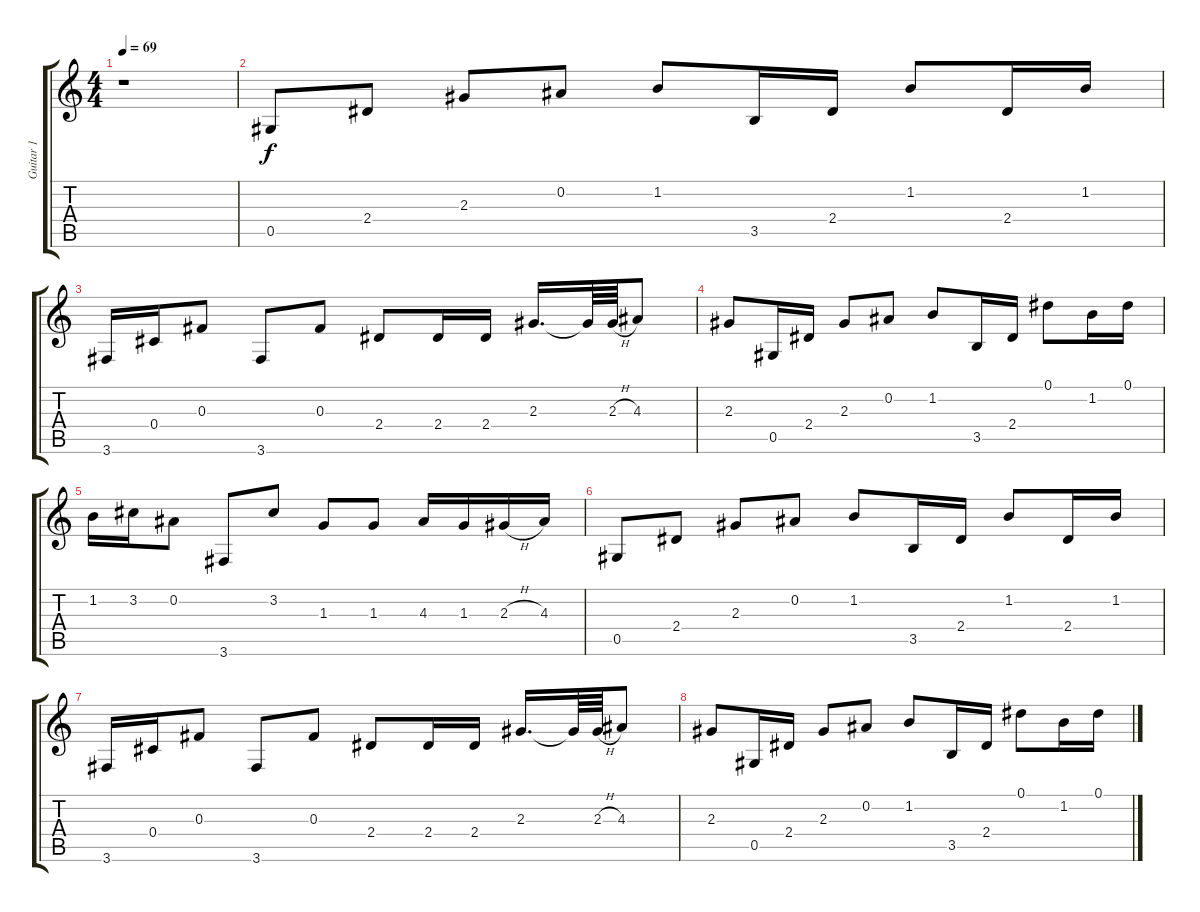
\track ("Guitar 1" "Guitar 1") {instrument acousticguitarsteel}
\staff {score tabs}
\tuning (Eb4 Bb3 Gb3 Db3 Ab2 Eb2) {hide}
\ts (4 4)
\tempo 69
\clef g2
\ks c
r.1{dy f} |
0.5.8 2.4.8 2.3.8 0.2.8 1.2.8 3.5.16 2.4.16 1.2.8 2.4.16 1.2.16 |
3.6.16 0.4.16 0.3.8 3.6.8 0.3.8 2.4.8 2.4.16 2.4.16 2.3.16{d} 2.3{t}.64 2.3{h}.64 4.3.8 |
2.3.8 0.5.16 2.4.16 2.3.8 0.2.8 1.2.8 3.5.16 2.4.16 0.1.8 1.2.16 0.1.16 |
1.2.16 3.2.16 0.2.8 3.6.8 3.2.8 1.3.8 1.3.8 4.3.16 1.3.16 2.3{h}.16 4.3.16 |
0.5.8 2.4.8 2.3.8 0.2.8 1.2.8 3.5.16 2.4.16 1.2.8 2.4.16 1.2.16 |
3.6.16 0.4.16 0.3.8 3.6.8 0.3.8 2.4.8 2.4.16 2.4.16 2.3.16{d} 2.3{t}.64 2.3{h}.64 4.3.8 |
2.3.8 0.5.16 2.4.16 2.3.8 0.2.8 1.2.8 3.5.16 2.4.16 0.1.8 1.2.16 0.1.16
